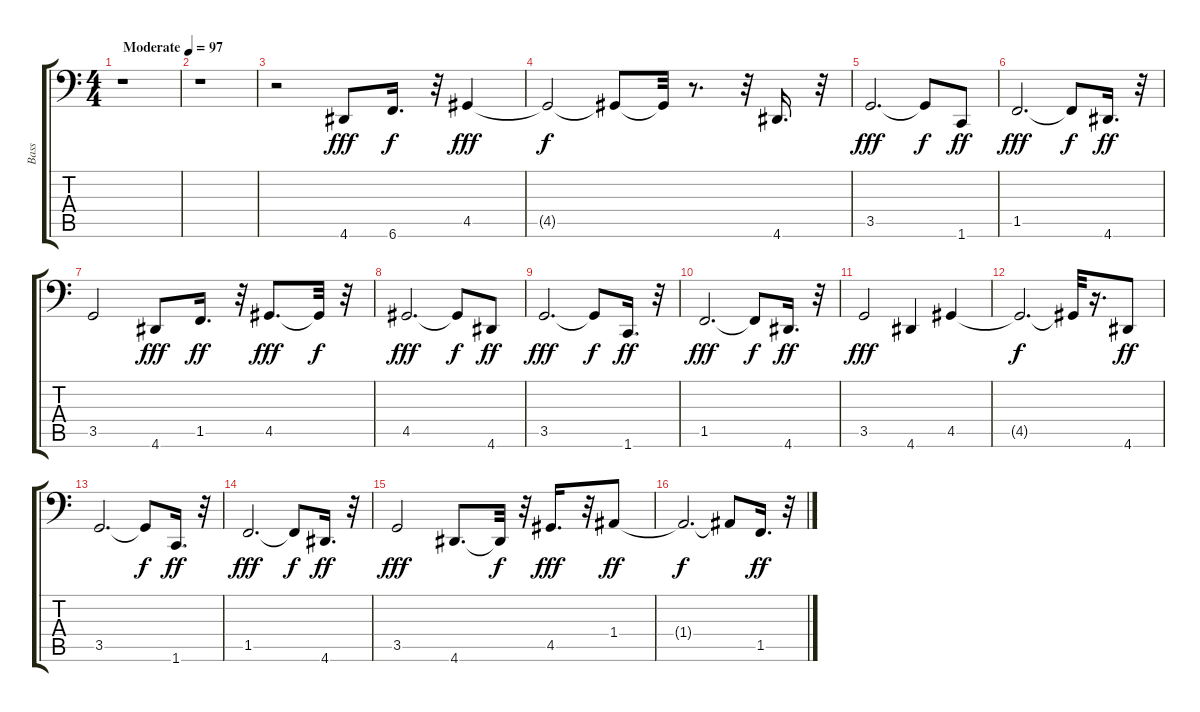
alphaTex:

\track ("Bass" "Bass") {instrument synthbass1}
\staff {score tabs}
\tuning (C3 G2 D2 A1 E1 B0) {hide}
\ts (4 4)
\tempo (97 "Moderate")
\clef f4
\ks c
r.1{dy fff instrument synthbass1} |
r.1 |
r.2 4.6.8 6.6.16{d dy f} r.32 4.5.4{dy fff} |
4.5{t}.2{dy f} 4.5{t}.8 4.5{t}.32 r.8{d} r.32 4.6.16{d} r.32 |
3.5.2{d dy fff} 3.5{t}.8{dy f} 1.6.8{dy ff} |
1.5.2{d dy fff} 1.5{t}.8{dy f} 4.6.16{d dy ff} r.32 |
3.5.2 4.6.8{dy fff} 1.5.16{d dy ff} r.32 4.5.8{d dy fff} 4.5{t}.32{dy f} r.32 |
4.5.2{d dy fff} 4.5{t}.8{dy f} 4.6.8{dy ff} |
3.5.2{d dy fff} 3.5{t}.8{dy f} 1.6.16{d dy ff} r.32 |
1.5.2{d dy fff} 1.5{t}.8{dy f} 4.6.16{d dy ff} r.32 |
3.5.2{dy fff} 4.6.4 4.5.4 |
4.5{t}.2{d dy f} 4.5{t}.32 r.16{d} 4.6.8{dy ff} |
3.5.2{d} 3.5{t}.8{dy f} 1.6.16{d dy ff} r.32 |
1.5.2{d dy fff} 1.5{t}.8{dy f} 4.6.16{d dy ff} r.32 |
3.5.2{dy fff} 4.6.8{d} 4.6{t}.32{dy f} r.32 4.5.16{d dy fff} r.32 1.4.8{dy ff} |
1.4{t}.2{d dy f} 1.4{t}.8 1.5.16{d dy ff} r.32
